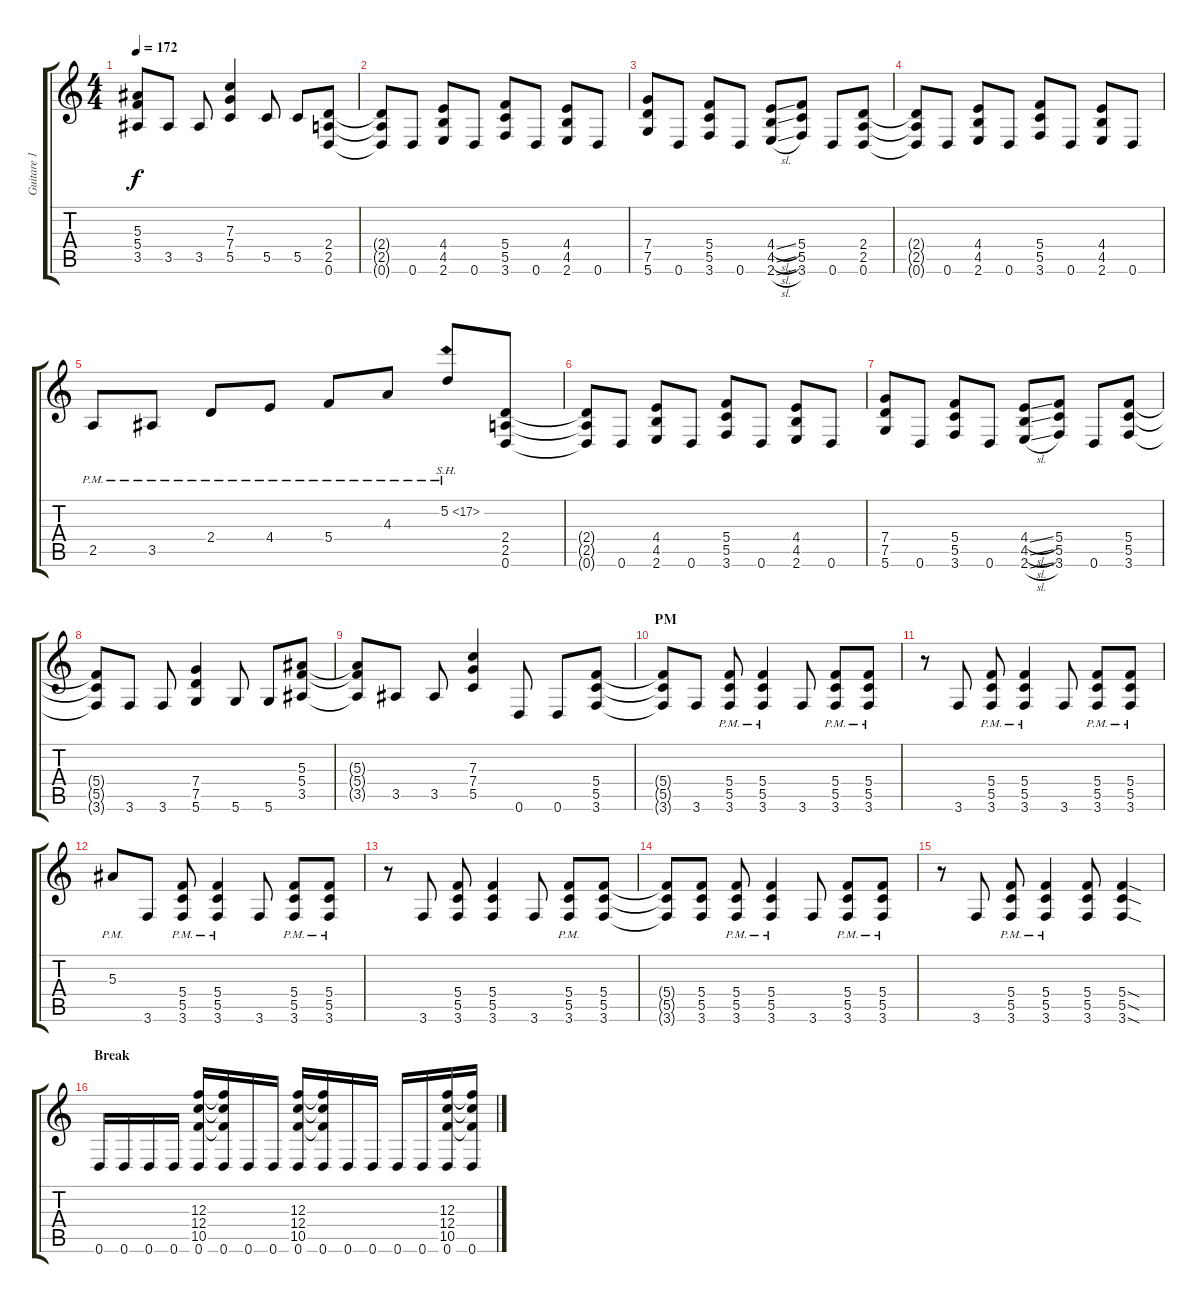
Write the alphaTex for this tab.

\track ("Guitare 1" "Guitare 1") {instrument distortionguitar}
\staff {score tabs}
\tuning (D4 A3 F3 C3 G2 D2) {hide}
\ts (4 4)
\tempo 172
\clef g2
\ks c
(5.3{t} 5.4{t} 3.5{t}).8{dy f} 3.5.8 3.5.8 (7.3 7.4 5.5).4 5.5.8 5.5.8 (2.4 2.5 0.6).8 |
(2.4{t} 2.5{t} 0.6{t}).8 0.6.8 (4.4 4.5 2.6).8 0.6.8 (5.4 5.5 3.6).8 0.6.8 (4.4 4.5 2.6).8 0.6.8 |
(7.4 7.5 5.6).8 0.6.8 (5.4 5.5 3.6).8 0.6.8 (4.4{sl} 4.5{sl} 2.6{sl}).8 (5.4 5.5 3.6).8 0.6.8 (2.4 2.5 0.6).8 |
(2.4{t} 2.5{t} 0.6{t}).8 0.6.8 (4.4 4.5 2.6).8 0.6.8 (5.4 5.5 3.6).8 0.6.8 (4.4 4.5 2.6).8 0.6.8 |
2.5{pm}.8 3.5{pm}.8 2.4{pm}.8 4.4{pm}.8 5.4{pm}.8 4.3{pm}.8 5.2{sh 12 pm}.8 (2.4 2.5 0.6).8 |
(2.4{t} 2.5{t} 0.6{t}).8 0.6.8 (4.4 4.5 2.6).8 0.6.8 (5.4 5.5 3.6).8 0.6.8 (4.4 4.5 2.6).8 0.6.8 |
(7.4 7.5 5.6).8 0.6.8 (5.4 5.5 3.6).8 0.6.8 (4.4{sl} 4.5{sl} 2.6{sl}).8 (5.4 5.5 3.6).8 0.6.8 (5.4 5.5 3.6).8 |
(5.4{t} 5.5{t} 3.6{t}).8 3.6.8 3.6.8 (7.4 7.5 5.6).4 5.6.8 5.6.8 (5.3 5.4 3.5).8 |
(5.3{t} 5.4{t} 3.5{t}).8 3.5.8 3.5.8 (7.3 7.4 5.5).4 0.6.8 0.6.8 (5.4 5.5 3.6).8 |
\section ("" "PM")
(5.4{t} 5.5{t} 3.6{t}).8 3.6.8 (5.4{pm} 5.5 3.6).8 (5.4{pm} 5.5{pm} 3.6{pm}).4 3.6.8 (5.4{pm} 5.5 3.6).8 (5.4 5.5{pm} 3.6).8 |
r.8 3.6.8 (5.4{pm} 5.5 3.6).8 (5.4{pm} 5.5{pm} 3.6{pm}).4 3.6.8 (5.4{pm} 5.5 3.6).8 (5.4 5.5{pm} 3.6).8 |
5.3{pm}.8 3.6.8 (5.4{pm} 5.5 3.6).8 (5.4{pm} 5.5{pm} 3.6{pm}).4 3.6.8 (5.4{pm} 5.5 3.6).8 (5.4 5.5{pm} 3.6).8 |
r.8 3.6.8 (5.4 5.5 3.6).8 (5.4 5.5 3.6).4 3.6.8 (5.4{pm} 5.5 3.6).8 (5.4 5.5 3.6).8 |
(5.4{t} 5.5{t} 3.6{t}).8 (5.4 5.5 3.6).8 (5.4{pm} 5.5 3.6).8 (5.4{pm} 5.5{pm} 3.6{pm}).4 3.6.8 (5.4{pm} 5.5 3.6).8 (5.4 5.5{pm} 3.6).8 |
r.8 3.6.8 (5.4{pm} 5.5 3.6).8 (5.4{pm} 5.5{pm} 3.6{pm}).4 (5.4 5.5 3.6).8 (5.4{sod} 5.5{sod} 3.6{sod}).4 |
\section ("" "Break")
0.6.16 0.6.16 0.6.16 0.6.16 (12.3 12.4 10.5 0.6).16 (12.3{t} 12.4{t} 10.5{t} 0.6).16 0.6.16 0.6.16 (12.3 12.4 10.5 0.6).16 (12.3{t} 12.4{t} 10.5{t} 0.6).16 0.6.16 0.6.16 0.6.16 0.6.16 (12.3 12.4 10.5 0.6).16 (12.3{t} 12.4{t} 10.5{t} 0.6).16
